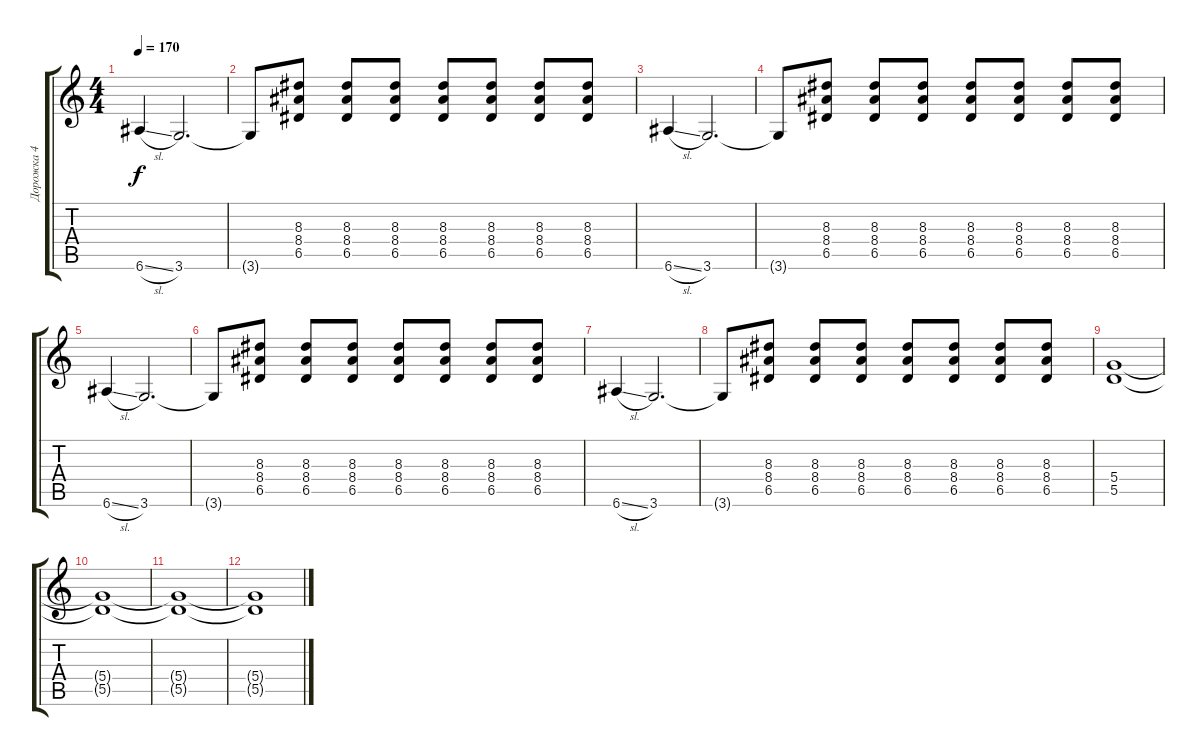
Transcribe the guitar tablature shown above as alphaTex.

\track ("Дорожка 4" "Дорожка 4") {instrument overdrivenguitar}
\staff {score tabs}
\tuning (E4 B3 G3 D3 A2 E2) {hide}
\ts (4 4)
\tempo 170
\clef g2
\ks c
6.6{sl}.4{dy f} 3.6.2{d} |
3.6{t}.8 (8.3 8.4 6.5).8 (8.3 8.4 6.5).8 (8.3 8.4 6.5).8 (8.3 8.4 6.5).8 (8.3 8.4 6.5).8 (8.3 8.4 6.5).8 (8.3 8.4 6.5).8 |
6.6{sl}.4 3.6.2{d} |
3.6{t}.8 (8.3 8.4 6.5).8 (8.3 8.4 6.5).8 (8.3 8.4 6.5).8 (8.3 8.4 6.5).8 (8.3 8.4 6.5).8 (8.3 8.4 6.5).8 (8.3 8.4 6.5).8 |
6.6{sl}.4 3.6.2{d} |
3.6{t}.8 (8.3 8.4 6.5).8 (8.3 8.4 6.5).8 (8.3 8.4 6.5).8 (8.3 8.4 6.5).8 (8.3 8.4 6.5).8 (8.3 8.4 6.5).8 (8.3 8.4 6.5).8 |
6.6{sl}.4 3.6.2{d} |
3.6{t}.8 (8.3 8.4 6.5).8 (8.3 8.4 6.5).8 (8.3 8.4 6.5).8 (8.3 8.4 6.5).8 (8.3 8.4 6.5).8 (8.3 8.4 6.5).8 (8.3 8.4 6.5).8 |
(5.4 5.5).1 |
(5.4{t} 5.5{t}).1 |
(5.4{t} 5.5{t}).1 |
(5.4{t} 5.5{t}).1
